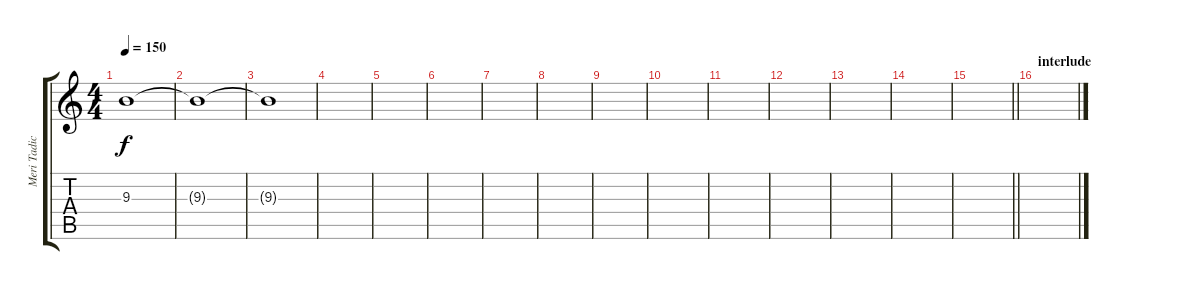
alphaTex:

\track ("Meri Tadic" "Meri Tadic") {instrument fiddle}
\staff {score tabs}
\tuning (B4 Gb4 D4 A3 E3 B2) {hide}
\ts (4 4)
\tempo 150
\clef g2
\ks c
9.3{t}.1{dy f} |
9.3{t}.1 |
9.3{t}.1 |
|
|
|
|
|
|
|
|
|
|
|
\barLineRight lightlight
|
\section ("" "interlude")
